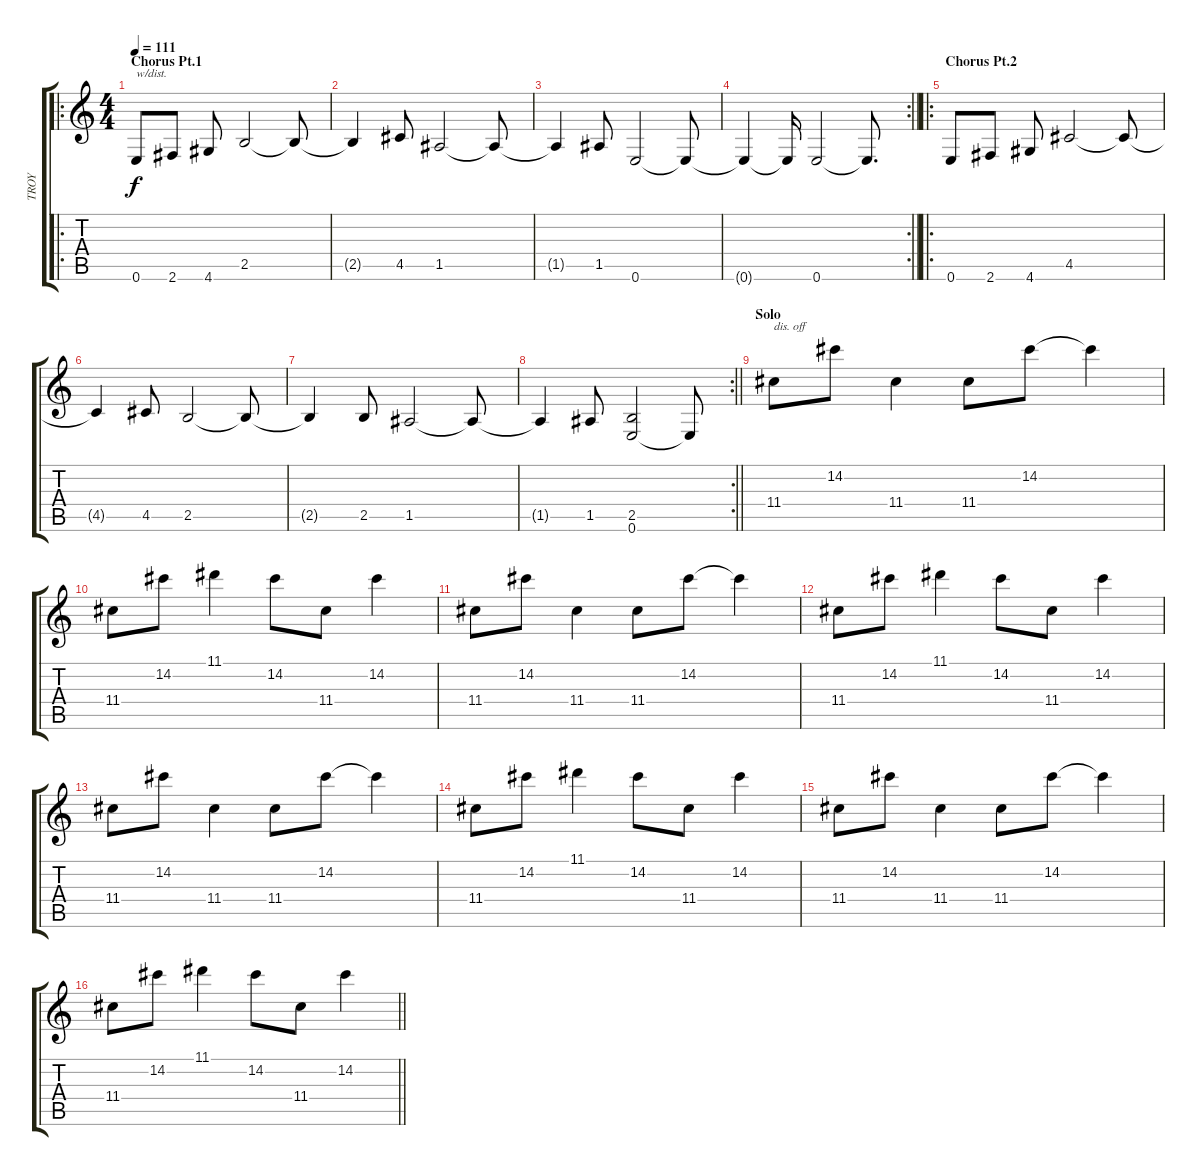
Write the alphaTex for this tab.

\track ("TROY" "TROY") {instrument electricguitarclean}
\staff {score tabs}
\tuning (E4 B3 G3 D3 A2 E2) {hide}
\ro
\ts (4 4)
\section ("" "Chorus Pt.1")
\tempo 111
\clef g2
\ks c
0.6.8{txt "w/dist." dy f instrument overdrivenguitar} 2.6.8 4.6.8 2.5.2 2.5{t}.8 |
2.5{t}.4 4.5.8 1.5.2 1.5{t}.8 |
1.5{t}.4 1.5.8 0.6.2 0.6{t}.8 |
\rc 2
\barLineRight lightlight
0.6{t}.4 0.6{t}.16 0.6.2 0.6{t}.8{d} |
\ro
\section ("" "Chorus Pt.2")
0.6.8 2.6.8 4.6.8 4.5.2 4.5{t}.8 |
4.5{t}.4 4.5.8 2.5.2 2.5{t}.8 |
2.5{t}.4 2.5.8 1.5.2 1.5{t}.8 |
\rc 2
\barLineRight lightlight
1.5{t}.4 1.5.8 (2.5 0.6).2 0.6{t}.8 |
\section ("" "Solo")
11.4.8{txt "dis. off"} 14.2.8 11.4.4 11.4.8 14.2.8 14.2{t}.4 |
11.4.8 14.2.8 11.1.4 14.2.8 11.4.8 14.2.4 |
11.4.8 14.2.8 11.4.4 11.4.8 14.2.8 14.2{t}.4 |
11.4.8 14.2.8 11.1.4 14.2.8 11.4.8 14.2.4 |
11.4.8 14.2.8 11.4.4 11.4.8 14.2.8 14.2{t}.4 |
11.4.8 14.2.8 11.1.4 14.2.8 11.4.8 14.2.4 |
11.4.8 14.2.8 11.4.4 11.4.8 14.2.8 14.2{t}.4 |
\barLineRight lightlight
11.4.8 14.2.8 11.1.4 14.2.8 11.4.8 14.2.4
